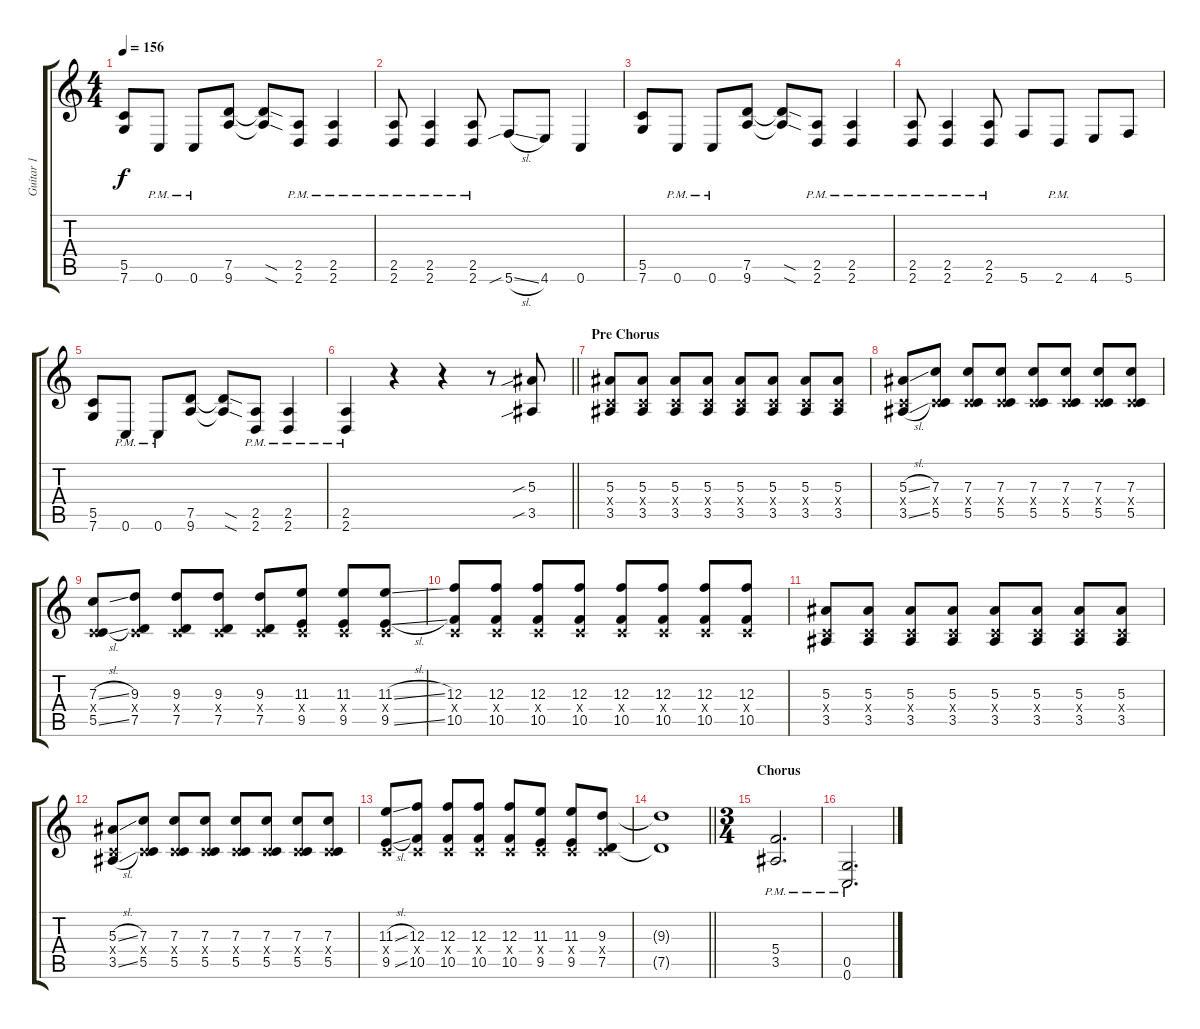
\track ("Guitar 1" "Guitar 1") {instrument distortionguitar}
\staff {score tabs}
\tuning (D4 A3 F3 C3 G2 C2) {hide}
\ts (4 4)
\tempo 156
\clef g2
\ks c
(5.5 7.6).8{dy f} 0.6{pm}.8 0.6{pm}.8 (7.5 9.6).8 (7.5{sod t} 9.6{sod t}).8 (2.5{pm} 2.6{pm}).8 (2.5{pm} 2.6{pm}).4 |
(2.5{pm} 2.6{pm}).8 (2.5{pm} 2.6{pm}).4 (2.5{pm} 2.6{pm}).8 5.6{sib sl}.8 4.6.8 0.6.4 |
(5.5 7.6).8 0.6{pm}.8 0.6{pm}.8 (7.5 9.6).8 (7.5{sod t} 9.6{sod t}).8 (2.5{pm} 2.6{pm}).8 (2.5{pm} 2.6{pm}).4 |
(2.5{pm} 2.6{pm}).8 (2.5{pm} 2.6{pm}).4 (2.5{pm} 2.6{pm}).8 5.6.8 2.6{pm}.8 4.6.8 5.6.8 |
(5.5 7.6).8 0.6{pm}.8 0.6{pm}.8 (7.5 9.6).8 (7.5{sod t} 9.6{sod t}).8 (2.5{pm} 2.6{pm}).8 (2.5{pm} 2.6{pm}).4 |
\barLineRight lightlight
(2.5{pm} 2.6{pm}).4 r.4 r.4 r.8 (5.3{sib} 3.5{sib}).8 |
\section ("" "Pre Chorus")
(5.3 0.4{x} 3.5).8 (5.3 0.4{x} 3.5).8 (5.3 0.4{x} 3.5).8 (5.3 0.4{x} 3.5).8 (5.3 0.4{x} 3.5).8 (5.3 0.4{x} 3.5).8 (5.3 0.4{x} 3.5).8 (5.3 0.4{x} 3.5).8 |
(5.3{sl} 0.4{x} 3.5{sl}).8 (7.3 0.4{x} 5.5).8 (7.3 0.4{x} 5.5).8 (7.3 0.4{x} 5.5).8 (7.3 0.4{x} 5.5).8 (7.3 0.4{x} 5.5).8 (7.3 0.4{x} 5.5).8 (7.3 0.4{x} 5.5).8 |
(7.3{sl} 0.4{x} 5.5{sl}).8 (9.3 0.4{x} 7.5).8 (9.3 0.4{x} 7.5).8 (9.3 0.4{x} 7.5).8 (9.3 0.4{x} 7.5).8 (11.3 0.4{x} 9.5).8 (11.3 0.4{x} 9.5).8 (11.3{sl} 0.4{x} 9.5{sl}).8 |
(12.3 0.4{x} 10.5).8 (12.3 0.4{x} 10.5).8 (12.3 0.4{x} 10.5).8 (12.3 0.4{x} 10.5).8 (12.3 0.4{x} 10.5).8 (12.3 0.4{x} 10.5).8 (12.3 0.4{x} 10.5).8 (12.3 0.4{x} 10.5).8 |
(5.3 0.4{x} 3.5).8 (5.3 0.4{x} 3.5).8 (5.3 0.4{x} 3.5).8 (5.3 0.4{x} 3.5).8 (5.3 0.4{x} 3.5).8 (5.3 0.4{x} 3.5).8 (5.3 0.4{x} 3.5).8 (5.3 0.4{x} 3.5).8 |
(5.3{sl} 0.4{x} 3.5{sl}).8 (7.3 0.4{x} 5.5).8 (7.3 0.4{x} 5.5).8 (7.3 0.4{x} 5.5).8 (7.3 0.4{x} 5.5).8 (7.3 0.4{x} 5.5).8 (7.3 0.4{x} 5.5).8 (7.3 0.4{x} 5.5).8 |
(11.3{sl} 0.4{x} 9.5{sl}).8 (12.3 0.4{x} 10.5).8 (12.3 0.4{x} 10.5).8 (12.3 0.4{x} 10.5).8 (12.3 0.4{x} 10.5).8 (11.3 0.4{x} 9.5).8 (11.3 0.4{x} 9.5).8 (9.3 0.4{x} 7.5).8 |
\barLineRight lightlight
(9.3{t} 7.5{t}).1 |
\ts (3 4)
\section ("" "Chorus")
(5.4{pm} 3.5{pm}).2{d} |
(0.5{pm} 0.6{pm}).2{d}
